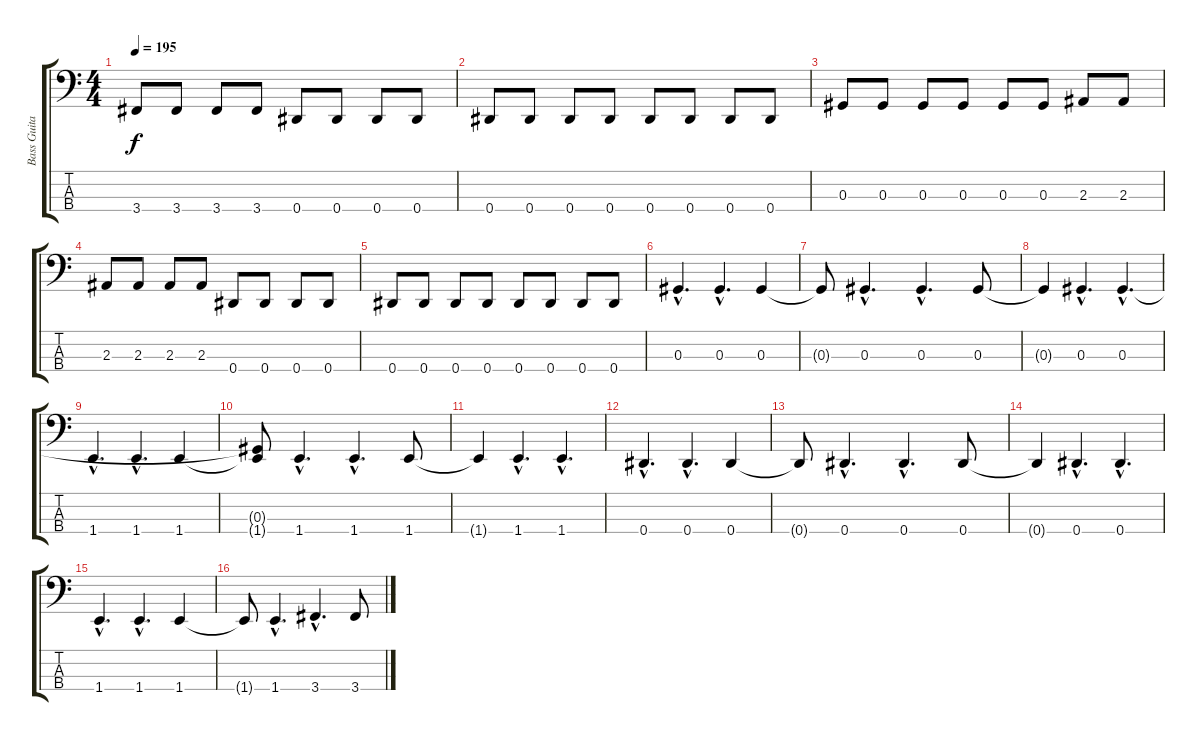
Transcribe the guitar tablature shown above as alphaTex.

\track ("Bass Guitar" "Bass Guita") {instrument electricbassfinger}
\staff {score tabs}
\tuning (Gb2 Db2 Ab1 Eb1) {hide}
\ts (4 4)
\tempo 195
\clef f4
\ks c
3.4.8{dy f} 3.4.8 3.4.8 3.4.8 0.4.8 0.4.8 0.4.8 0.4.8 |
0.4.8 0.4.8 0.4.8 0.4.8 0.4.8 0.4.8 0.4.8 0.4.8 |
0.3.8 0.3.8 0.3.8 0.3.8 0.3.8 0.3.8 2.3.8 2.3.8 |
2.3.8 2.3.8 2.3.8 2.3.8 0.4.8 0.4.8 0.4.8 0.4.8 |
0.4.8 0.4.8 0.4.8 0.4.8 0.4.8 0.4.8 0.4.8 0.4.8 |
0.3{hac}.4{d} 0.3{hac}.4{d} 0.3.4 |
0.3{t}.8 0.3{hac}.4{d} 0.3{hac}.4{d} 0.3.8 |
0.3{t}.4 0.3{hac}.4{d} 0.3{hac}.4{d} |
1.4{hac}.4{d} 1.4{hac}.4{d} 1.4.4 |
(0.3{t} 1.4{t}).8 1.4{hac}.4{d} 1.4{hac}.4{d} 1.4.8 |
1.4{t}.4 1.4{hac}.4{d} 1.4{hac}.4{d} |
0.4{hac}.4{d} 0.4{hac}.4{d} 0.4.4 |
0.4{t}.8 0.4{hac}.4{d} 0.4{hac}.4{d} 0.4.8 |
0.4{t}.4 0.4{hac}.4{d} 0.4{hac}.4{d} |
1.4{hac}.4{d} 1.4{hac}.4{d} 1.4.4 |
1.4{t}.8 1.4{hac}.4{d} 3.4{hac}.4{d} 3.4.8
